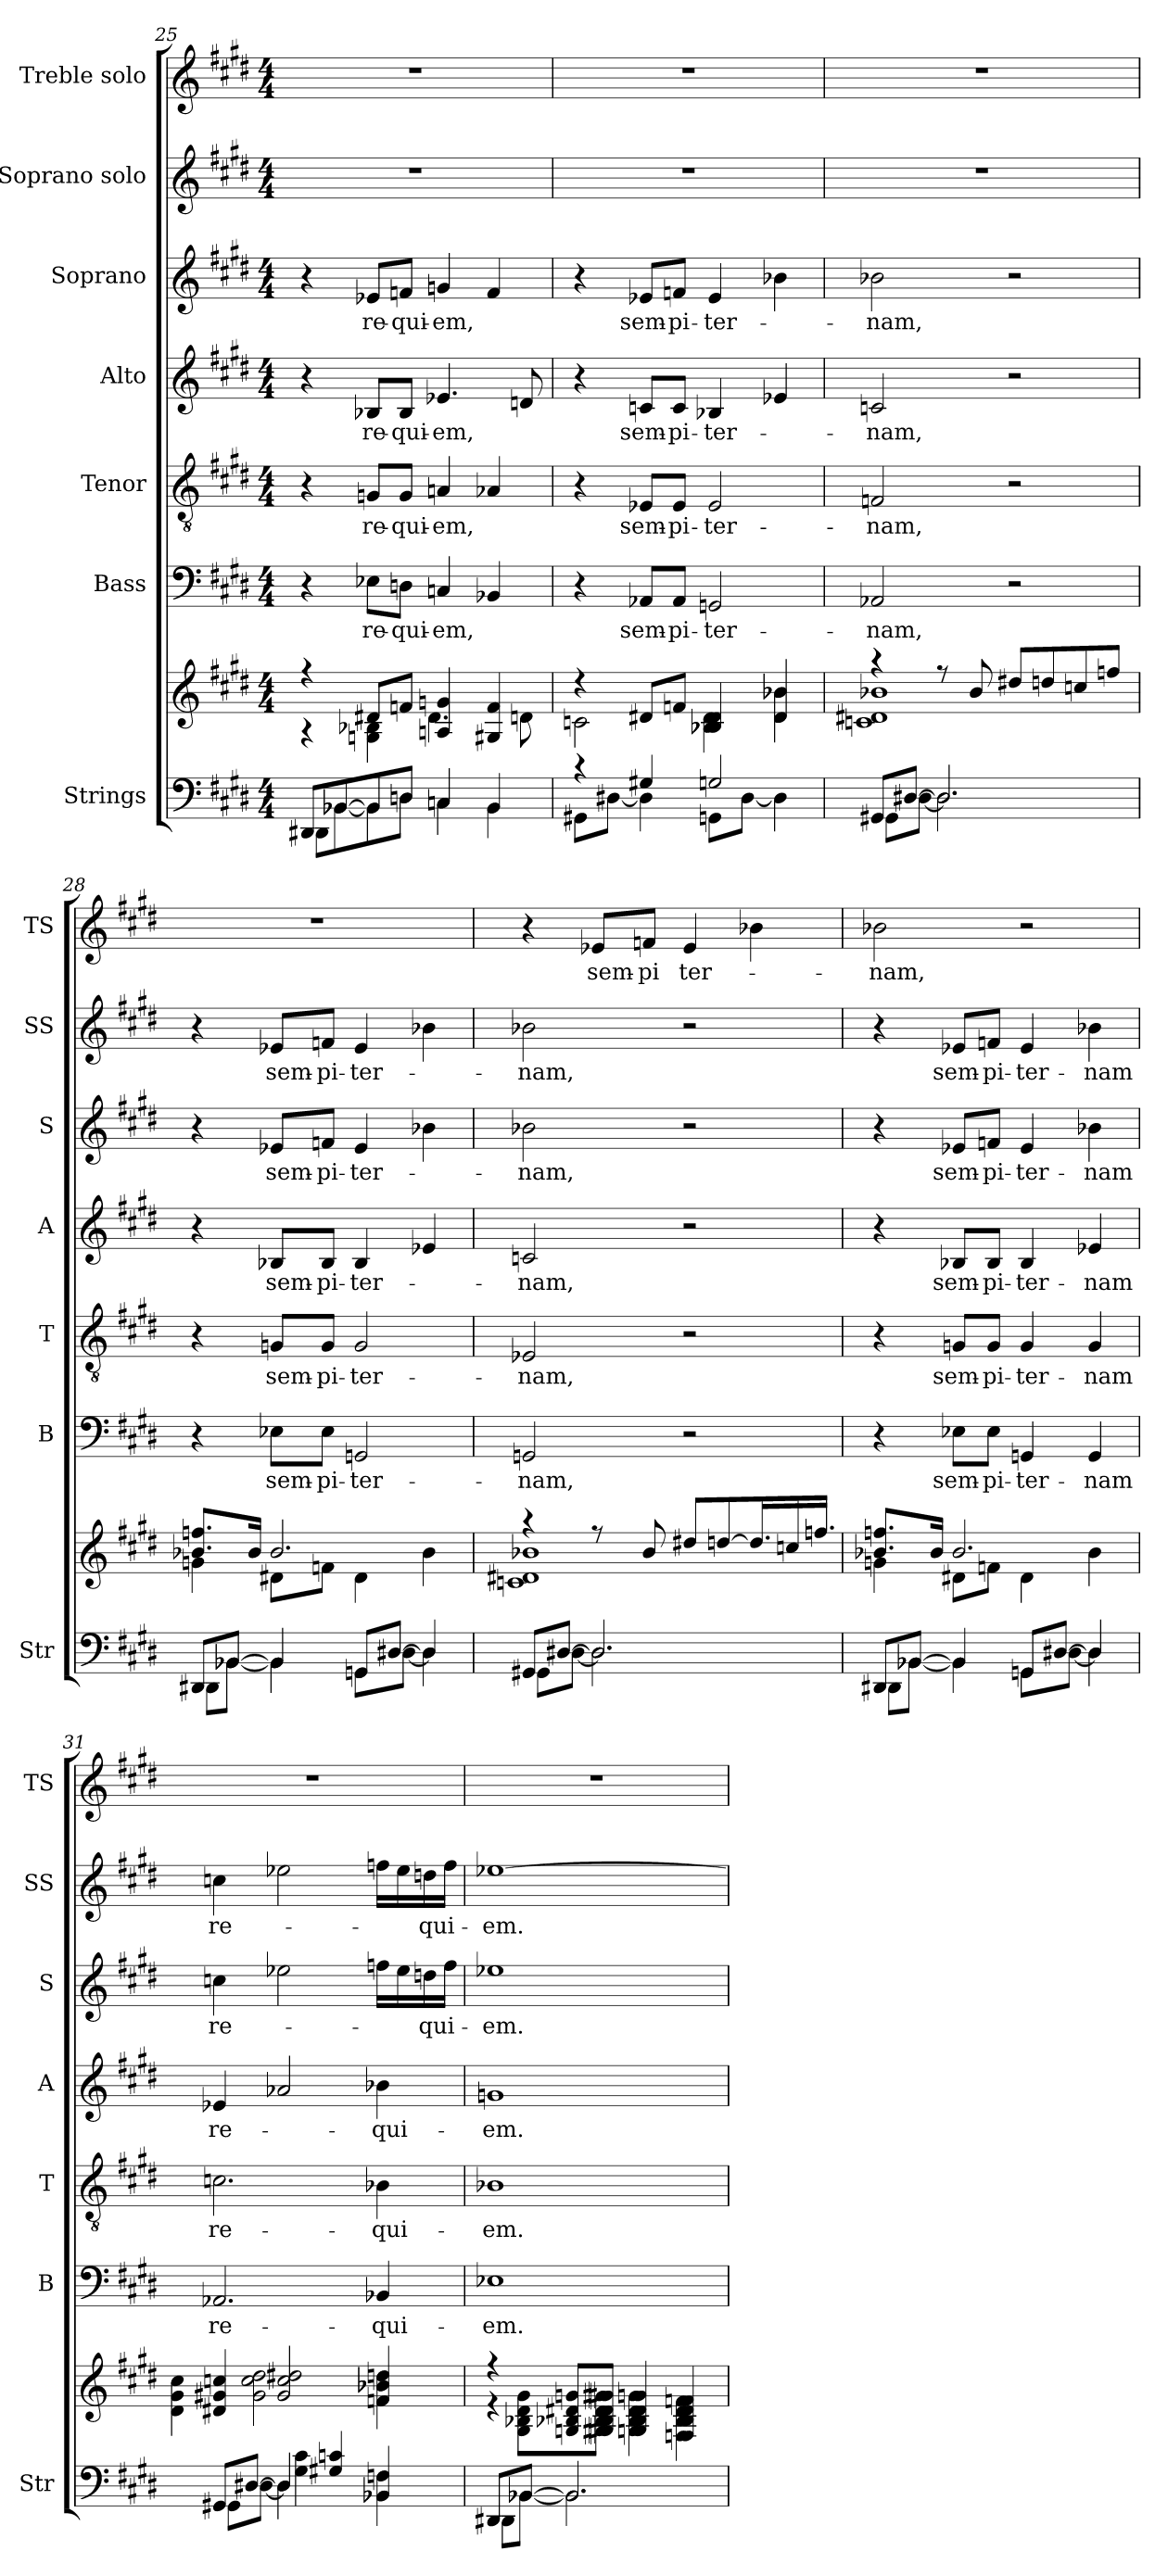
**kern	**kern	**kern	**text	**kern	**text	**kern	**text	**kern	**text	**kern	**text	**kern	**text
*part7	*part7	*part6	*part6	*part5	*part5	*part4	*part4	*part3	*part3	*part2	*part2	*part1	*part1
*staff8	*staff7	*staff6	*staff6	*staff5	*staff5	*staff4	*staff4	*staff3	*staff3	*staff2	*staff2	*staff1	*staff1
*I"Strings	*	*I"Bass	*	*I"Tenor	*	*I"Alto	*	*I"Soprano	*	*I"Soprano solo	*	*I"Treble solo	*
*I'Str	*	*I'B	*	*I'T	*	*I'A	*	*I'S	*	*I'SS	*	*I'TS	*
*clefF4	*clefG2	*clefF4	*	*clefGv2	*	*clefG2	*	*clefG2	*	*clefG2	*	*clefG2	*
*k[f#c#g#d#]	*k[f#c#g#d#]	*k[f#c#g#d#]	*	*k[f#c#g#d#]	*	*k[f#c#g#d#]	*	*k[f#c#g#d#]	*	*k[f#c#g#d#]	*	*k[f#c#g#d#]	*
*E:	*E:	*E:	*	*E:	*	*E:	*	*E:	*	*E:	*	*E:	*
*M4/4	*M4/4	*M4/4	*	*M4/4	*	*M4/4	*	*M4/4	*	*M4/4	*	*M4/4	*
=25	=25	=25	=25	=25	=25	=25	=25	=25	=25	=25	=25	=25	=25
*^	*^	*	*	*	*	*	*	*	*	*	*	*	*
8DD#X/L	8DD#\L	4r	4r	4r	.	4r	.	4r	.	4r	.	1r	.	1r	.
[8BB-/	[8BB-\	.	.	.	.	.	.	.	.	.	.	.	.	.	.
!	!	!	!	!	!LO:LY:b	!	!LO:LY:b	!	!LO:LY:b	!	!LO:LY:b	!	!	!	!
8BB-/]	8BB-\]	8d#X/L	4G\ 4B-\	8E-\L	re-	8G/L	re-	8B-/L	re-	8e-/L	re-	.	.	.	.
!	!	!	!	!	!LO:LY:b	!	!LO:LY:b	!	!LO:LY:b	!	!LO:LY:b	!	!	!	!
8D/J	8D\J	8f/J	.	8D\J	-qui-	8G/J	-qui-	8B-/J	-qui-	8f/J	-qui-	.	.	.	.
!	!	!	!	!	!LO:LY:b	!	!LO:LY:b	!	!LO:LY:b	!	!LO:LY:b	!	!	!	!
4C/	4C\	4An/ 4g/	4.d#\	4C/	-em,	4An/	-em,	4.e-/	-em,	4g/	-em,	.	.	.	.
4BB-/	4BB-\	4G#X/ 4f/	.	4BB-/	.	4A-X/	.	.	.	4f/	.	.	.	.	.
.	.	.	8dn\	.	.	.	.	8d/	.	.	.	.	.	.	.
=26	=26	=26	=26	=26	=26	=26	=26	=26	=26	=26	=26	=26	=26	=26	=26
4r	8GG#X\L	4r	2c\	4r	.	4r	.	4r	.	4r	.	1r	.	1r	.
.	[8D#X\J	.	.	.	.	.	.	.	.	.	.	.	.	.	.
!	!	!	!	!	!LO:LY:b	!	!LO:LY:b	!	!LO:LY:b	!	!LO:LY:b	!	!	!	!
4G#X/	4D#\]	8d#X/L	.	8AA-/L	sem-	8E-/L	sem-	8c/L	sem-	8e-/L	sem-	.	.	.	.
!	!	!	!	!	!LO:LY:b	!	!LO:LY:b	!	!LO:LY:b	!	!LO:LY:b	!	!	!	!
.	.	8f/J	.	8AA-/J	-pi-	8E-/J	-pi-	8c/J	-pi-	8f/J	-pi-	.	.	.	.
!	!	!	!	!	!LO:LY:b	!	!LO:LY:b	!	!LO:LY:b	!	!LO:LY:b	!	!	!	!
2Gn/	8GGn\L	4B-/ 4d#/	4B-\ 4d#\	2GG/	-ter-	2E-/	-ter-	4B-/	-ter-	4e-/	-ter-	.	.	.	.
.	[8D#\J	.	.	.	.	.	.	.	.	.	.	.	.	.	.
.	4D#\]	4d#/ 4b-/	4d#\ 4b-\	.	.	.	.	4e-/	.	4b-\	.	.	.	.	.
!!LO:PB:g=z
=27	=27	=27	=27	=27	=27	=27	=27	=27	=27	=27	=27	=27	=27	=27	=27
!	!	!	!	!	!LO:LY:b	!	!LO:LY:b	!	!LO:LY:b	!	!LO:LY:b	!	!	!	!
8GG#X/L	8GG#\L	4r	1c 1d#X 1b-	2AA-/	-nam,	2F/	-nam,	2c/	-nam,	2b-\	-nam,	1r	.	1r	.
[8D#X/J	[8D#\J	.	.	.	.	.	.	.	.	.	.	.	.	.	.
2.D#/]	2.D#\]	8r	.	.	.	.	.	.	.	.	.	.	.	.	.
.	.	8b-/	.	.	.	.	.	.	.	.	.	.	.	.	.
.	.	8dd#X/L	.	2r	.	2r	.	2r	.	2r	.	.	.	.	.
.	.	8ddn/	.	.	.	.	.	.	.	.	.	.	.	.	.
.	.	8cc/	.	.	.	.	.	.	.	.	.	.	.	.	.
.	.	8ff/J	.	.	.	.	.	.	.	.	.	.	.	.	.
=28	=28	=28	=28	=28	=28	=28	=28	=28	=28	=28	=28	=28	=28	=28	=28
8DD#X/L	8DD#\L	8.b-/ 8.ff/L	4g\	4r	.	4r	.	4r	.	4r	.	4r	.	1r	.
[8BB-/J	[8BB-\J	.	.	.	.	.	.	.	.	.	.	.	.	.	.
.	.	16b-/Jk	.	.	.	.	.	.	.	.	.	.	.	.	.
!	!	!	!	!	!LO:LY:b	!	!LO:LY:b	!	!LO:LY:b	!	!LO:LY:b	!	!LO:LY:b	!	!
4BB-/]	4BB-\]	2.b-/	8d#X\L	8E-\L	sem-	8G/L	sem-	8B-/L	sem-	8e-/L	sem-	8e-/L	sem-	.	.
!	!	!	!	!	!LO:LY:b	!	!LO:LY:b	!	!LO:LY:b	!	!LO:LY:b	!	!LO:LY:b	!	!
.	.	.	8f\J	8E-\J	-pi-	8G/J	-pi-	8B-/J	-pi-	8f/J	-pi-	8f/J	-pi-	.	.
!	!	!	!	!	!LO:LY:b	!	!LO:LY:b	!	!LO:LY:b	!	!LO:LY:b	!	!LO:LY:b	!	!
8GG/L	8GG\L	.	4d#\	2GG/	-ter-	2G/	-ter-	4B-/	-ter-	4e-/	-ter-	4e-/	-ter-	.	.
[8D#X/J	[8D#\J	.	.	.	.	.	.	.	.	.	.	.	.	.	.
4D#/]	4D#\]	.	4b-\	.	.	.	.	4e-/	.	4b-\	.	4b-\	.	.	.
=29	=29	=29	=29	=29	=29	=29	=29	=29	=29	=29	=29	=29	=29	=29	=29
!	!	!	!	!	!LO:LY:b	!	!LO:LY:b	!	!LO:LY:b	!	!LO:LY:b	!	!LO:LY:b	!	!
8GG#X/L	8GG#\L	4r	1c 1d#X 1b-	2GG/	-nam,	2E-/	-nam,	2c/	-nam,	2b-\	-nam,	2b-\	-nam,	4r	.
[8D#X/J	[8D#\J	.	.	.	.	.	.	.	.	.	.	.	.	.	.
!	!	!	!	!	!	!	!	!	!	!	!	!	!	!	!LO:LY:b
2.D#/]	2.D#\]	8r	.	.	.	.	.	.	.	.	.	.	.	8e-/L	sem-
!	!	!	!	!	!	!	!	!	!	!	!	!	!	!	!LO:LY:b
.	.	8b-/	.	.	.	.	.	.	.	.	.	.	.	8f/J	-pi
!	!	!	!	!	!	!	!	!	!	!	!	!	!	!	!LO:LY:b
.	.	8dd#X/L	.	2r	.	2r	.	2r	.	2r	.	2r	.	4e-/	ter-
.	.	[8ddn/	.	.	.	.	.	.	.	.	.	.	.	.	.
.	.	16.dd/L]	.	.	.	.	.	.	.	.	.	.	.	4b-\	.
.	.	16cc/	.	.	.	.	.	.	.	.	.	.	.	.	.
.	.	16.ff/JJ	.	.	.	.	.	.	.	.	.	.	.	.	.
!!LO:PB:g=z
=30	=30	=30	=30	=30	=30	=30	=30	=30	=30	=30	=30	=30	=30	=30	=30
!	!	!	!	!	!	!	!	!	!	!	!	!	!	!	!LO:LY:b
8DD#X/L	8DD#\L	8.b-/ 8.ff/L	4g\	4r	.	4r	.	4r	.	4r	.	4r	.	2b-\	-nam,
[8BB-/J	[8BB-\J	.	.	.	.	.	.	.	.	.	.	.	.	.	.
.	.	16b-/Jk	.	.	.	.	.	.	.	.	.	.	.	.	.
!	!	!	!	!	!LO:LY:b	!	!LO:LY:b	!	!LO:LY:b	!	!LO:LY:b	!	!LO:LY:b	!	!
4BB-/]	4BB-\]	2.b-/	8d#X\L	8E-\L	sem-	8G/L	sem-	8B-/L	sem-	8e-/L	sem-	8e-/L	sem-	.	.
!	!	!	!	!	!LO:LY:b	!	!LO:LY:b	!	!LO:LY:b	!	!LO:LY:b	!	!LO:LY:b	!	!
.	.	.	8f\J	8E-\J	-pi-	8G/J	-pi-	8B-/J	-pi-	8f/J	-pi-	8f/J	-pi-	.	.
!	!	!	!	!	!LO:LY:b	!	!LO:LY:b	!	!LO:LY:b	!	!LO:LY:b	!	!LO:LY:b	!	!
8GG/L	8GG\L	.	4d#\	4GG/	-ter-	4G/	-ter-	4B-/	-ter-	4e-/	-ter-	4e-/	-ter-	2r	.
[8D#X/J	[8D#\J	.	.	.	.	.	.	.	.	.	.	.	.	.	.
!	!	!	!	!	!LO:LY:b	!	!LO:LY:b	!	!LO:LY:b	!	!LO:LY:b	!	!LO:LY:b	!	!
4D#/]	4D#\]	.	4b-\	4GG/	-nam	4G/	-nam	4e-/	-nam	4b-\	-nam	4b-\	-nam	.	.
=31	=31	=31	=31	=31	=31	=31	=31	=31	=31	=31	=31	=31	=31	=31	=31
!	!	!	!	!	!LO:LY:b	!	!LO:LY:b	!	!LO:LY:b	!	!LO:LY:b	!	!LO:LY:b	!	!
8GG#X/L	8GG#\L	4d#X/ 4g#X/ 4cc/	4d#\ 4g#\ 4cc\	2.AA-/	re-	2.c\	re-	4e-/	re-	4cc\	re-	4cc\	re-	1r	.
[8D#X/J	[8D#\J	.	.	.	.	.	.	.	.	.	.	.	.	.	.
4D#/]	4D#\]	2g#/ 2cc/ 2dd#X/	2g#\ 2cc\ 2dd#\	.	.	.	.	2a-/	.	2ee-\	.	2ee-\	.	.	.
4G#X/ 4c/	4G#\ 4c\	.	.	.	.	.	.	.	.	.	.	.	.	.	.
!	!	!	!	!	!LO:LY:b	!	!LO:LY:b	!	!LO:LY:b	!	!	!	!	!	!
4BB-/ 4F/	4BB-\ 4F\	4f/ 4b-/ 4ddn/	4f\ 4b-\ 4dd\	4BB-/	-qui-	4B-\	-qui-	4b-\	-qui-	16ff\LL	.	16ff\LL	.	.	.
.	.	.	.	.	.	.	.	.	.	16ee-\	.	16ee-\	.	.	.
!	!	!	!	!	!	!	!	!	!	!	!LO:LY:b	!	!LO:LY:b	!	!
.	.	.	.	.	.	.	.	.	.	16dd\	-qui-	16dd\	-qui-	.	.
.	.	.	.	.	.	.	.	.	.	16ff\JJ	.	16ff\JJ	.	.	.
=32	=32	=32	=32	=32	=32	=32	=32	=32	=32	=32	=32	=32	=32	=32	=32
!	!	!	!	!	!LO:LY:b	!	!LO:LY:b	!	!LO:LY:b	!	!LO:LY:b	!	!LO:LY:b	!	!
8DD#X/L	8DD#\L	4r	4r	1E-	-em.	1B-	-em.	1g	-em.	1ee-	-em.	[1ee-	-em.	1r	.
[8BB-/J	[8BB-\J	.	.	.	.	.	.	.	.	.	.	.	.	.	.
2.BB-/]	2.BB-\]	8G/ 8B-/ 8d#X/ 8g/L	8G\ 8B-\ 8d#\ 8g\L	.	.	.	.	.	.	.	.	.	.	.	.
.	.	8G#X/ 8B-/ 8d#/ 8g#X/J	8G#\ 8B-\ 8d#\ 8g#\J	.	.	.	.	.	.	.	.	.	.	.	.
.	.	4Gn/ 4B-/ 4d#/ 4gn/	4G\ 4B-\ 4d#\ 4g\	.	.	.	.	.	.	.	.	.	.	.	.
.	.	4F/ 4B-/ 4d#/ 4f/	4F\ 4B-\ 4d#\ 4f\	.	.	.	.	.	.	.	.	.	.	.	.
*v	*v	*	*	*	*	*	*	*	*	*	*	*	*	*	*
*	*v	*v	*	*	*	*	*	*	*	*	*	*	*	*
=	=	=	=	=	=	=	=	=	=	=	=	=	=
*-	*-	*-	*-	*-	*-	*-	*-	*-	*-	*-	*-	*-	*-
